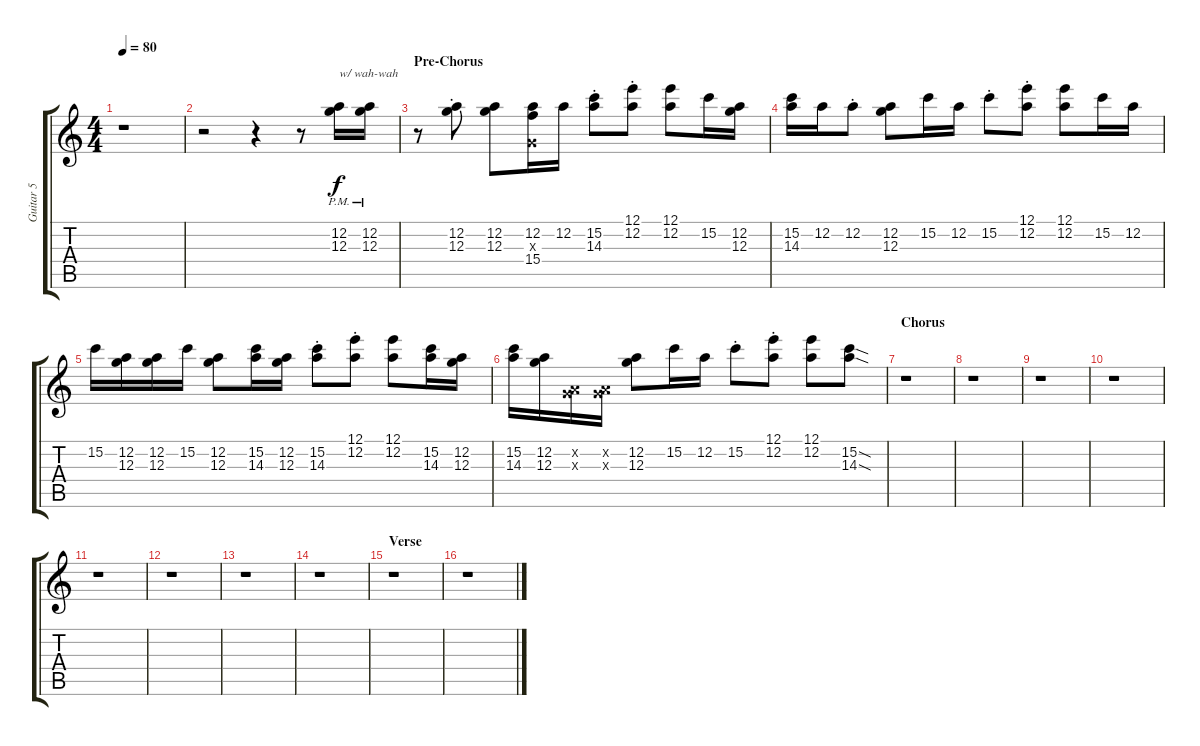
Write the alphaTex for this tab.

\track ("Guitar 5" "Guitar 5") {instrument overdrivenguitar}
\staff {score tabs}
\tuning (E4 A3 G3 D3 A2 D2) {hide}
\ts (4 4)
\tempo 80
\clef g2
\ks c
r.1{dy f} |
r.2 r.4 r.8 (12.2{pm} 12.3{pm}).16{txt "w/ wah-wah"} (12.2{pm} 12.3{pm}).16 |
\section ("" "Pre-Chorus")
r.8 (12.2{st} 12.3{st}).8 (12.2 12.3).8 (12.2 0.3{x} 15.4).16 12.2.16 (15.2{st} 14.3{st}).8 (12.1{st} 12.2{st}).8 (12.1 12.2).8 15.2.16 (12.2 12.3).16 |
(15.2 14.3).16 12.2.16 12.2{st}.8 (12.2 12.3).8 15.2.16 12.2.16 15.2{st}.8 (12.1{st} 12.2{st}).8 (12.1 12.2).8 15.2.16 12.2.16 |
15.2.16 (12.2 12.3).16 (12.2 12.3).16 15.2.16 (12.2 12.3).8 (15.2 14.3).16 (12.2 12.3).16 (15.2{st} 14.3{st}).8 (12.1{st} 12.2{st}).8 (12.1 12.2).8 (15.2 14.3).16 (12.2 12.3).16 |
(15.2 14.3).16 (12.2 12.3).16 (0.2{x} 0.3{x}).16 (0.2{x} 0.3{x}).16 (12.2 12.3).8 15.2.16 12.2.16 15.2{st}.8 (12.1{st} 12.2{st}).8 (12.1 12.2).8 (15.2{sod} 14.3{sod}).8 |
\section ("" "Chorus")
r.1 |
r.1 |
r.1 |
r.1 |
r.1 |
r.1 |
r.1 |
r.1 |
\section ("" "Verse")
r.1 |
r.1
